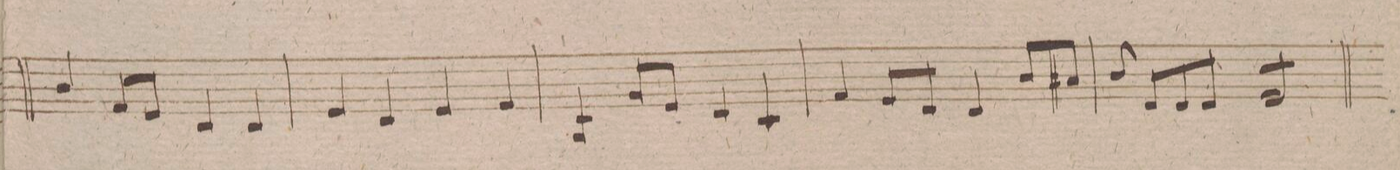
**kern	**dynam
*I"Violino 2do	*
*clefG2	*
*k[f#]	*
*met(c)	*
*M4/4	*
4b/	.
8f#L	.
8eJ	.
4d	.
4d	.
=29	=29
4e	.
4d	.
4e	.
4f#	.
=30	=30
4B	.
8gL	.
8eJ	.
4d	.
4c	.
=31	=31
4f#	.
8eL	.
8dJ	.
4d	.
8bL	.
8a#XJ	.
=32	=32
8b/	.
8dL	.
8d	.
8dJ	.
*tremolo	*
8eL	.
8e	.
8e	.
8eJ	.
=33	=33
*-	*-
